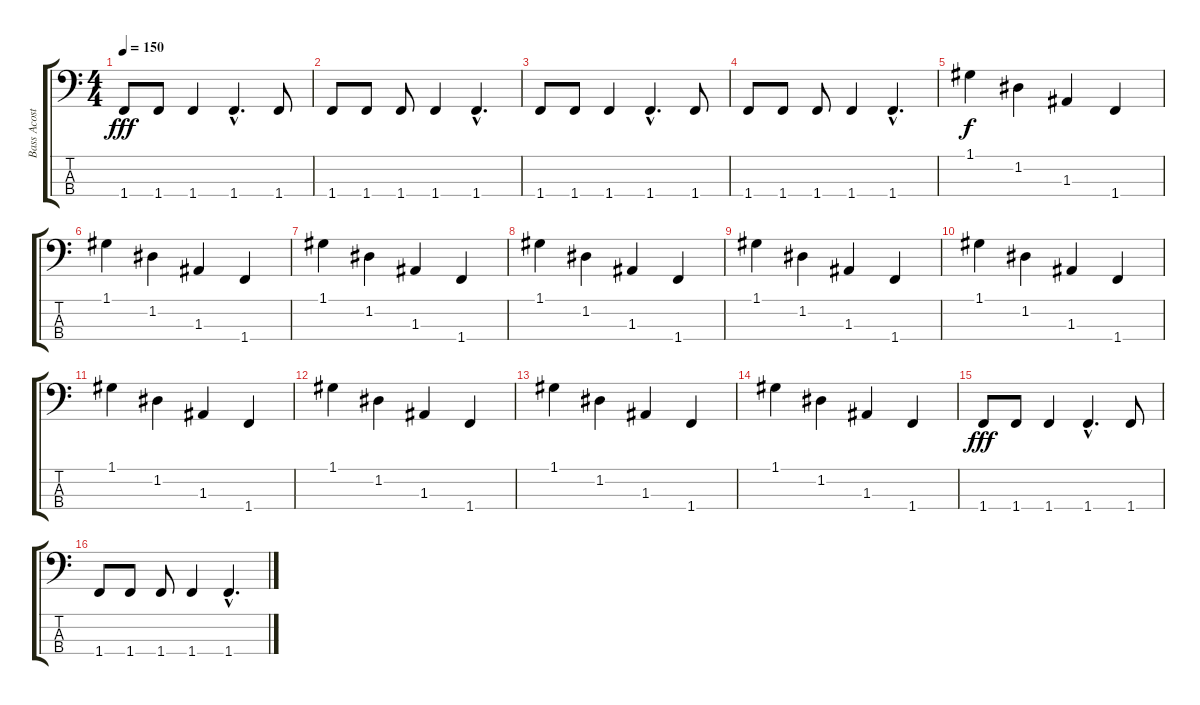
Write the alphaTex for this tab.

\track ("Bass Acostic" "Bass Acost") {instrument acousticbass}
\staff {score tabs}
\tuning (G2 D2 A1 E1) {hide}
\ts (4 4)
\tempo 150
\clef f4
\ks c
1.4.8{dy fff} 1.4.8 1.4.4 1.4{hac}.4{d} 1.4.8 |
1.4.8 1.4.8 1.4.8 1.4.4 1.4{hac}.4{d} |
1.4.8 1.4.8 1.4.4 1.4{hac}.4{d} 1.4.8 |
1.4.8 1.4.8 1.4.8 1.4.4 1.4{hac}.4{d} |
1.1.4{dy f} 1.2.4 1.3.4 1.4.4 |
1.1.4 1.2.4 1.3.4 1.4.4 |
1.1.4 1.2.4 1.3.4 1.4.4 |
1.1.4 1.2.4 1.3.4 1.4.4 |
1.1.4 1.2.4 1.3.4 1.4.4 |
1.1.4 1.2.4 1.3.4 1.4.4 |
1.1.4 1.2.4 1.3.4 1.4.4 |
1.1.4 1.2.4 1.3.4 1.4.4 |
1.1.4 1.2.4 1.3.4 1.4.4 |
1.1.4 1.2.4 1.3.4 1.4.4 |
1.4.8{dy fff} 1.4.8 1.4.4 1.4{hac}.4{d} 1.4.8 |
1.4.8 1.4.8 1.4.8 1.4.4 1.4{hac}.4{d}
